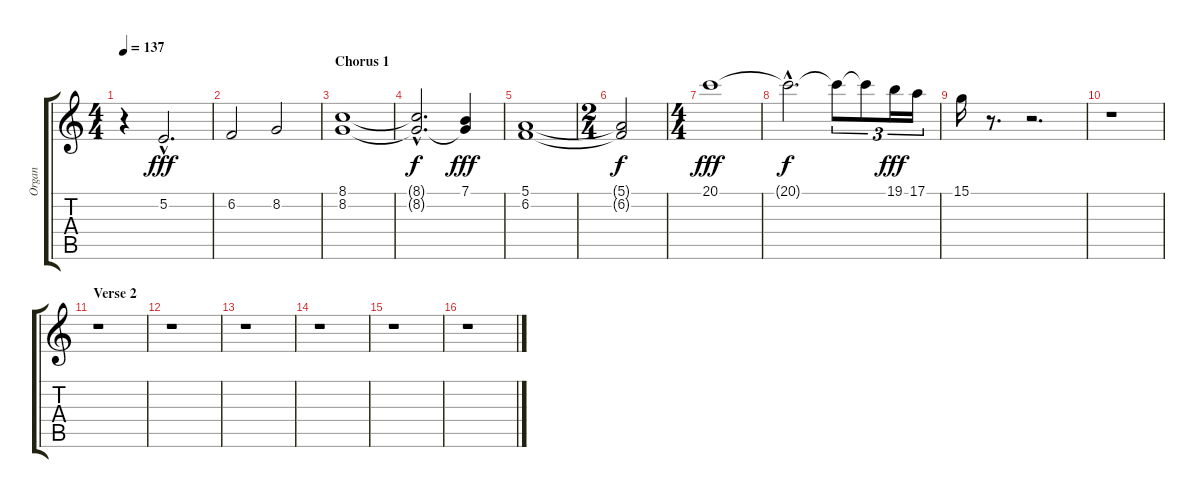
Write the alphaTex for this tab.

\track ("Organ" "Organ") {instrument drawbarorgan}
\staff {score tabs}
\tuning (E4 B3 G3 D3 A2 E2) {hide}
\ts (4 4)
\tempo 137
\clef g2
\ks c
r.4{dy f} 5.2{hac}.2{d dy fff} |
6.2.2 8.2.2 |
\section ("" "Chorus 1")
(8.1 8.2).1{volume 10} |
(8.1{hac t} 8.2{hac t}).2{d dy f} (7.1 8.2{t}).4{dy fff} |
(5.1 6.2).1 |
\ts (2 4)
(5.1{t} 6.2{t}).2{dy f} |
\ts (4 4)
20.1.1{dy fff} |
20.1{hac t}.2{d dy f} 20.1{t}.8{tu (3 2)} 20.1{t}.8{tu (3 2)} 19.1.16{tu (3 2) dy fff} 17.1.16{tu (3 2)} |
15.1.16 r.8{d} r.2{d} |
r.1 |
\section ("" "Verse 2")
r.1 |
r.1 |
r.1 |
r.1 |
r.1 |
r.1
